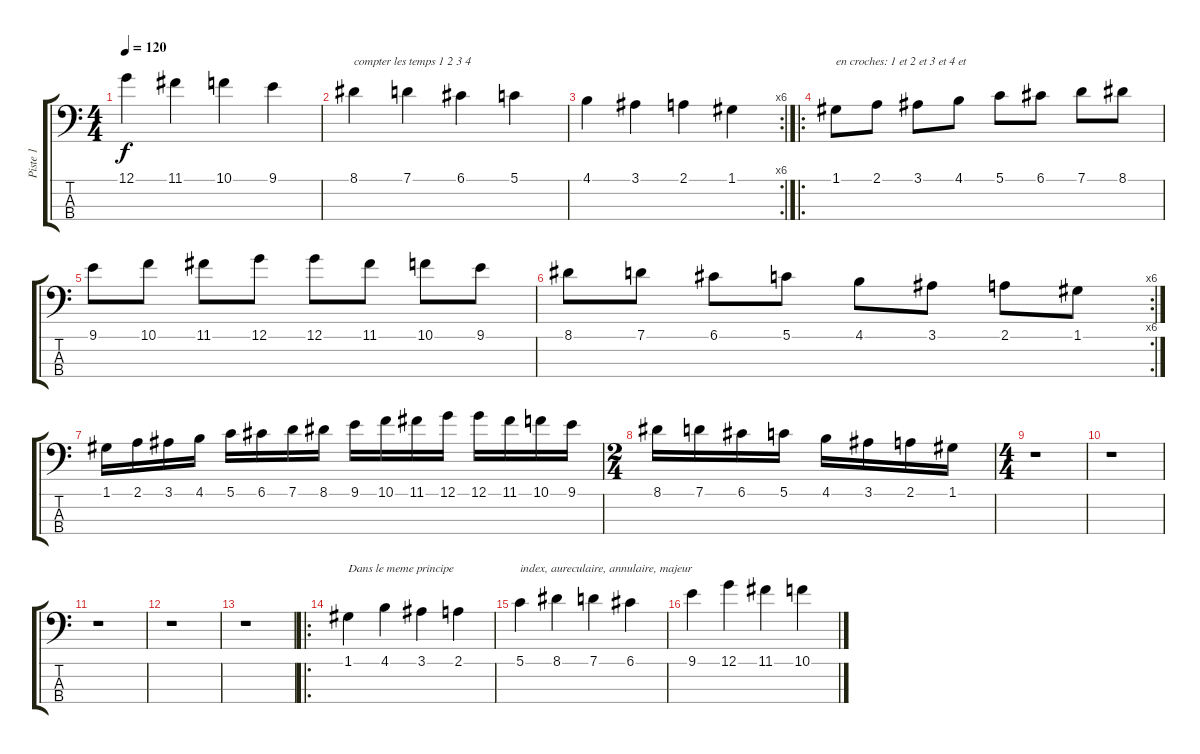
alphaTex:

\track ("Piste 1" "Piste 1") {instrument acousticbass}
\staff {score tabs}
\tuning (G2 D2 A1 E1) {hide}
\ts (4 4)
\tempo 120
\clef f4
\ks c
12.1.4{dy f} 11.1.4 10.1.4 9.1.4 |
8.1.4{txt "compter les temps 1 2 3 4"} 7.1.4 6.1.4 5.1.4 |
\rc 6
4.1.4 3.1.4 2.1.4 1.1.4 |
\ro
1.1.8{txt "en croches: 1 et 2 et 3 et 4 et "} 2.1.8 3.1.8 4.1.8 5.1.8 6.1.8 7.1.8 8.1.8 |
9.1.8 10.1.8 11.1.8 12.1.8 12.1.8 11.1.8 10.1.8 9.1.8 |
\rc 6
8.1.8 7.1.8 6.1.8 5.1.8 4.1.8 3.1.8 2.1.8 1.1.8 |
1.1.16 2.1.16 3.1.16 4.1.16 5.1.16 6.1.16 7.1.16 8.1.16 9.1.16 10.1.16 11.1.16 12.1.16 12.1.16 11.1.16 10.1.16 9.1.16 |
\ts (2 4)
8.1.16 7.1.16 6.1.16 5.1.16 4.1.16 3.1.16 2.1.16 1.1.16 |
\ts (4 4)
r.1 |
r.1 |
r.1 |
r.1 |
r.1 |
\ro
1.1.4{txt "Dans le meme principe "} 4.1.4 3.1.4 2.1.4 |
5.1.4{txt "index, aureculaire, annulaire, majeur"} 8.1.4 7.1.4 6.1.4 |
9.1.4 12.1.4 11.1.4 10.1.4
